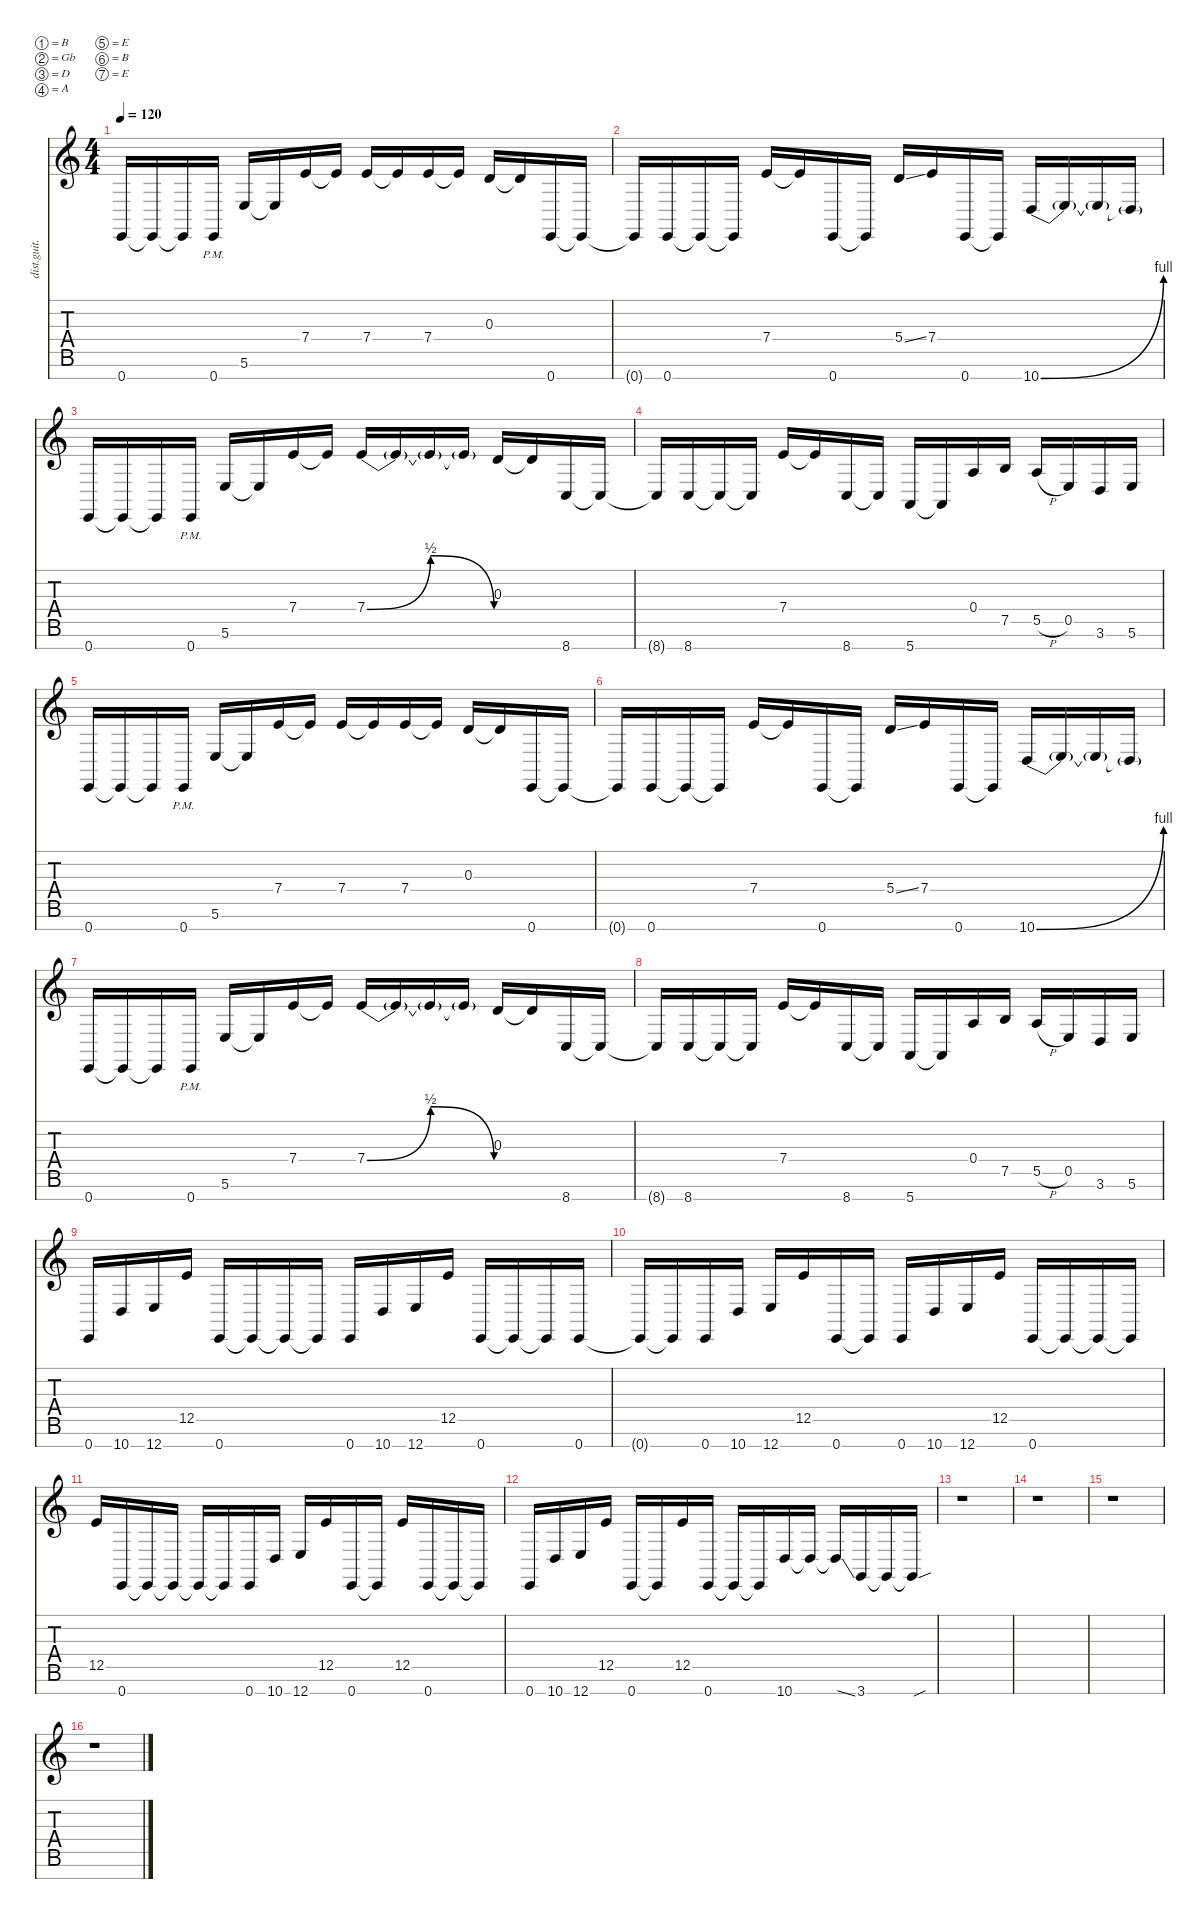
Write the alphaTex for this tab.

\defaultSystemsLayout 4
\hideDynamics
\bracketExtendMode nobrackets
\otherSystemsTrackNameOrientation horizontal
\track ("riff" "dist.guit.") {instrument distortionguitar}
\staff {score tabs}
\tuning (B3 Gb3 D3 A2 E2 B1 E1)
\ts (4 4)
\beaming (8 2 2 2 2)
\tempo 120
\clef g2
\ks c
0.7.16{dy mf beam Up} 0.7{t}.16{beam Up} 0.7{t}.16{beam Up} 0.7{pm}.16{beam Up} 5.6.16{beam Up} 5.6{t}.16{beam Up} 7.4.16{beam Up} 7.4{t}.16{beam Up} 7.4.16{beam Up} 7.4{t}.16{beam Up} 7.4.16{beam Up} 7.4{t}.16{beam Up} 0.3.16{beam Up} 0.3{t}.16{beam Up} 0.7.16{beam Up} 0.7{t}.16{beam Up} |
0.7{t}.16{beam Up} 0.7.16{beam Up} 0.7{t}.16{beam Up} 0.7{t}.16{beam Up} 7.4.16{beam Up} 7.4{t}.16{beam Up} 0.7.16{beam Up} 0.7{t}.16{beam Up} 5.4{ss}.16{beam Up} 7.4.16{beam Up} 0.7.16{beam Up} 0.7{t}.16{beam Up} 10.7{be (bend 0 0 15 4)}.16{beam Up} 10.7{t}.16{beam Up} 10.7{t}.16{beam Up} 10.7{t}.16{beam Up} |
0.7.16{beam Up} 0.7{t}.16{beam Up} 0.7{t}.16{beam Up} 0.7{pm}.16{beam Up} 5.6.16{beam Up} 5.6{t}.16{beam Up} 7.4.16{beam Up} 7.4{t}.16{beam Up} 7.4{be (bendrelease 0 0 9.6 2 20.4 2 30 0)}.16{beam Up} 7.4{t}.16{beam Up} 7.4{t}.16{beam Up} 7.4{t}.16{beam Up} 0.3.16{beam Up} 0.3{t}.16{beam Up} 8.7.16{beam Up} 8.7{t}.16{beam Up} |
8.7{t}.16{beam Up} 8.7.16{beam Up} 8.7{t}.16{beam Up} 8.7{t}.16{beam Up} 7.4.16{beam Up} 7.4{t}.16{beam Up} 8.7.16{beam Up} 8.7{t}.16{beam Up} 5.7.16{beam Up} 5.7{t}.16{beam Up} 0.4.16{beam Up} 7.5.16{beam Up} 5.5{h}.16{beam Up} 0.5.16{beam Up} 3.6.16{beam Up} 5.6.16{beam Up} |
0.7.16{beam Up} 0.7{t}.16{beam Up} 0.7{t}.16{beam Up} 0.7{pm}.16{beam Up} 5.6.16{beam Up} 5.6{t}.16{beam Up} 7.4.16{beam Up} 7.4{t}.16{beam Up} 7.4.16{beam Up} 7.4{t}.16{beam Up} 7.4.16{beam Up} 7.4{t}.16{beam Up} 0.3.16{beam Up} 0.3{t}.16{beam Up} 0.7.16{beam Up} 0.7{t}.16{beam Up} |
0.7{t}.16{beam Up} 0.7.16{beam Up} 0.7{t}.16{beam Up} 0.7{t}.16{beam Up} 7.4.16{beam Up} 7.4{t}.16{beam Up} 0.7.16{beam Up} 0.7{t}.16{beam Up} 5.4{ss}.16{beam Up} 7.4.16{beam Up} 0.7.16{beam Up} 0.7{t}.16{beam Up} 10.7{be (bend 0 0 15 4)}.16{beam Up} 10.7{t}.16{beam Up} 10.7{t}.16{beam Up} 10.7{t}.16{beam Up} |
0.7.16{beam Up} 0.7{t}.16{beam Up} 0.7{t}.16{beam Up} 0.7{pm}.16{beam Up} 5.6.16{beam Up} 5.6{t}.16{beam Up} 7.4.16{beam Up} 7.4{t}.16{beam Up} 7.4{be (bendrelease 0 0 9.6 2 20.4 2 30 0)}.16{beam Up} 7.4{t}.16{beam Up} 7.4{t}.16{beam Up} 7.4{t}.16{beam Up} 0.3.16{beam Up} 0.3{t}.16{beam Up} 8.7.16{beam Up} 8.7{t}.16{beam Up} |
8.7{t}.16{beam Up} 8.7.16{beam Up} 8.7{t}.16{beam Up} 8.7{t}.16{beam Up} 7.4.16{beam Up} 7.4{t}.16{beam Up} 8.7.16{beam Up} 8.7{t}.16{beam Up} 5.7.16{beam Up} 5.7{t}.16{beam Up} 0.4.16{beam Up} 7.5.16{beam Up} 5.5{h}.16{beam Up} 0.5.16{beam Up} 3.6.16{beam Up} 5.6.16{beam Up} |
0.7.16{beam Up} 10.7.16{beam Up} 12.7.16{beam Up} 12.5.16{beam Up} 0.7.16{beam Up} 0.7{t}.16{beam Up} 0.7{t}.16{beam Up} 0.7{t}.16{beam Up} 0.7.16{beam Up} 10.7.16{beam Up} 12.7.16{beam Up} 12.5.16{beam Up} 0.7.16{beam Up} 0.7{t}.16{beam Up} 0.7{t}.16{beam Up} 0.7.16{beam Up} |
0.7{t}.16{beam Up} 0.7{t}.16{beam Up} 0.7.16{beam Up} 10.7.16{beam Up} 12.7.16{beam Up} 12.5.16{beam Up} 0.7.16{beam Up} 0.7{t}.16{beam Up} 0.7.16{beam Up} 10.7.16{beam Up} 12.7.16{beam Up} 12.5.16{beam Up} 0.7.16{beam Up} 0.7{t}.16{beam Up} 0.7{t}.16{beam Up} 0.7{t}.16{beam Up} |
12.5.16{beam Up} 0.7.16{beam Up} 0.7{t}.16{beam Up} 0.7{t}.16{beam Up} 0.7{t}.16{beam Up} 0.7{t}.16{beam Up} 0.7.16{beam Up} 10.7.16{beam Up} 12.7.16{beam Up} 12.5.16{beam Up} 0.7.16{beam Up} 0.7{t}.16{beam Up} 12.5.16{beam Up} 0.7.16{beam Up} 0.7{t}.16{beam Up} 0.7{t}.16{beam Up} |
0.7.16{beam Up} 10.7.16{beam Up} 12.7.16{beam Up} 12.5.16{beam Up} 0.7.16{beam Up} 0.7{t}.16{beam Up} 12.5.16{beam Up} 0.7.16{beam Up} 0.7{t}.16{beam Up} 0.7{t}.16{beam Up} 10.7.16{beam Up} 10.7{t}.16{beam Up} 10.7{ss t}.16{beam Up} 3.7.16{beam Up} 3.7{t}.16{beam Up} 3.7{sou t}.16{beam Up} |
r.1{beam Down} |
r.1{beam Down} |
r.1{beam Down} |
r.1{beam Down}
